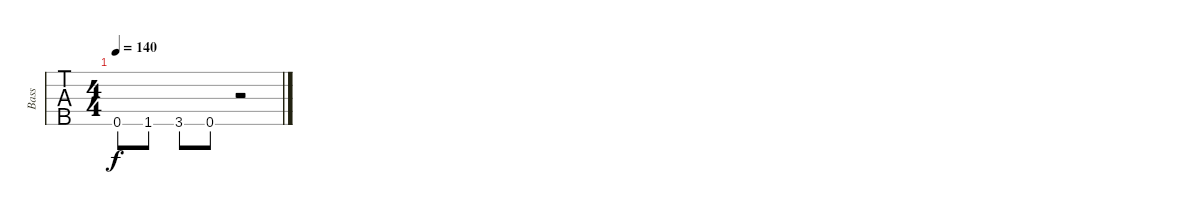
\track ("Bass" "Bass") {instrument electricbassfinger}
\staff {tabs}
\tuning (Gb2 Db2 Ab1 Eb1 Bb0) {hide}
\ts (4 4)
\tempo 140
\clef f4
\ks c
0.5.8{dy f} 1.5.8 3.5.8 0.5.8 r.2
